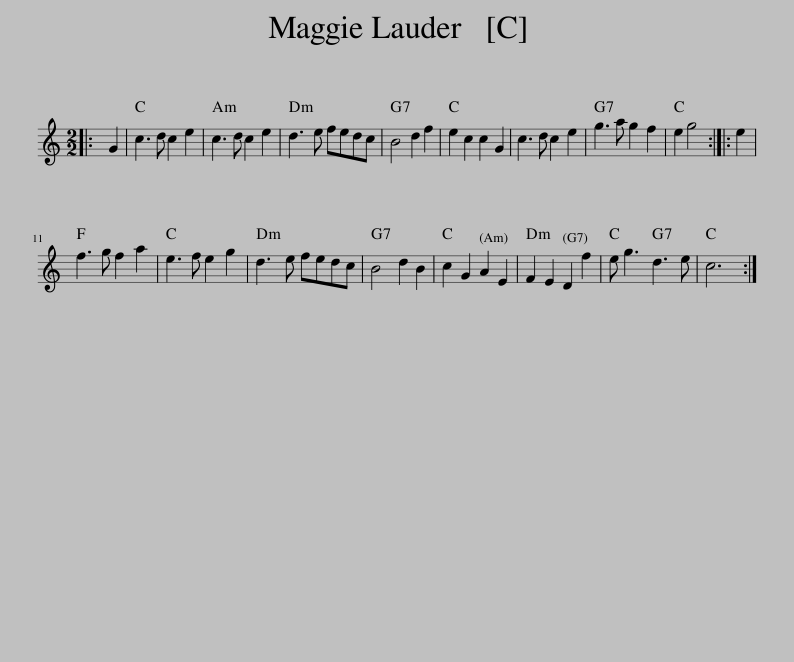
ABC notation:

X:1
L:1/8
M:2/2
I:linebreak $
K:C
V:1 treble
V:1
|: G2 | c3 d c2 e2 | c3 d c2 e2 | d3 e fedc | B4 d2 f2 | %5
 e2 c2 c2 G2 | c3 d c2 e2 | g3 a g2 f2 | e2 g4 :: e2 |$ %10
 f3 g f2 a2 | e3 f e2 g2 | d3 e fedc | B4 d2 B2 | c2 G2 A2 E2 | %15
 F2 E2 D2 f2 | e g3 d3 e | c6 :| %18
